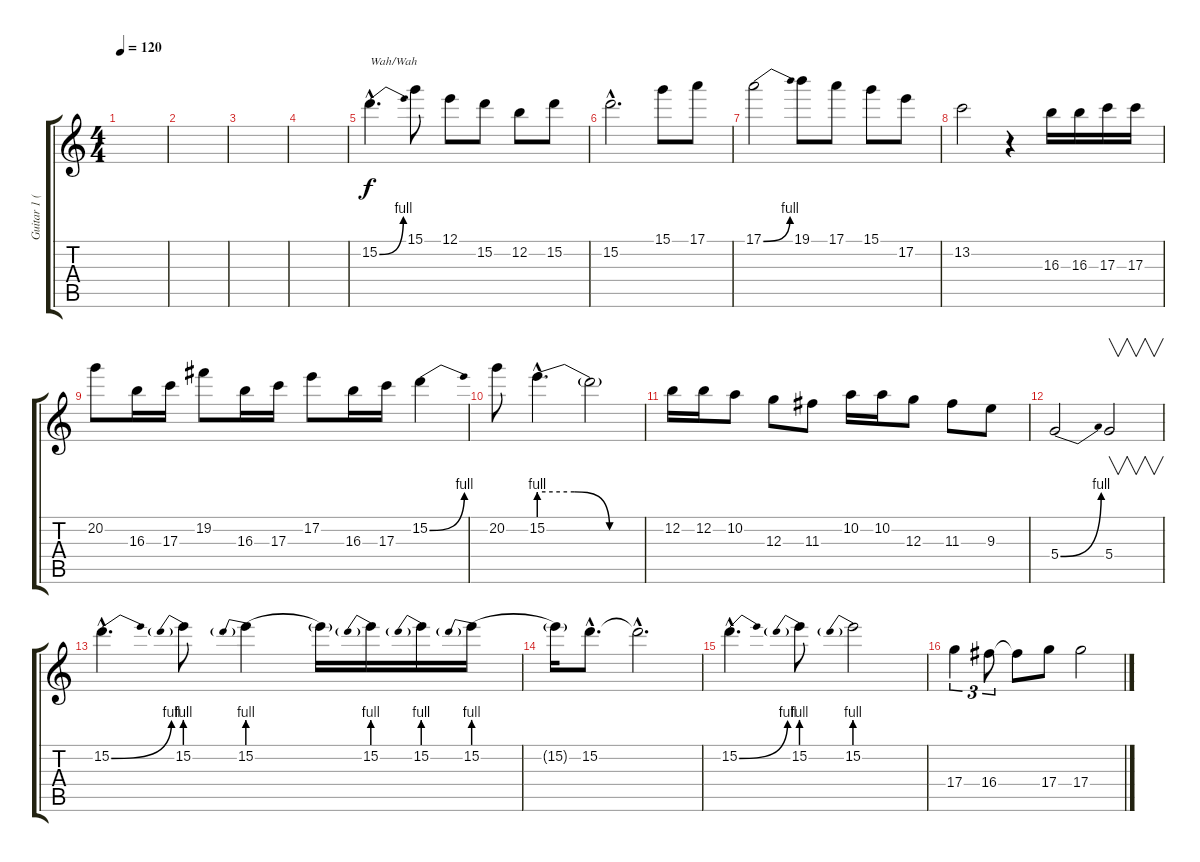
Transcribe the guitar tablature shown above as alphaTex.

\track ("Guitar 1 (solo)" "Guitar 1 (") {instrument distortionguitar}
\staff {score tabs}
\tuning (E4 B3 G3 D3 A2 E2) {hide}
\ts (4 4)
\tempo 120
\clef g2
\ks c
|
|
|
|
15.2{be (bend 0 0 60 4) hac}.4{d txt "Wah/Wah"} 15.1.8 12.1.8 15.2.8 12.2.8 15.2.8 |
15.2{hac}.2{d} 15.1.8 17.1.8 |
17.1{be (bend 0 0 60 4)}.2 19.1.8 17.1.8 15.1.8 17.2.8 |
13.2.2 r.4 16.3.16 16.3.16 17.3.16 17.3.16 |
20.2.8 16.3.16 17.3.16 19.2.8 16.3.16 17.3.16 17.2.8 16.3.16 17.3.16 15.2{be (bend 0 0 60 4)}.4 |
20.2.8 15.2{be (custom 0 4 20 4 40 0 60 0) hac}.4{d} 15.2{t}.2 |
12.2.16 12.2.16 10.2.8 12.3.8 11.3.8 10.2.16 10.2.16 12.3.8 11.3.8 9.3.8 |
5.4{be (bend 0 0 60 4)}.2 5.4.2{v} |
15.2{be (bend 0 0 60 4) hac}.4{d} 15.2{be (prebend 0 4 60 4)}.8 15.2{be (prebend 0 4 60 4)}.4 15.2{t}.16 15.2{be (prebend 0 4 60 4)}.16 15.2{be (prebend 0 4 60 4)}.16 15.2{be (prebend 0 4 60 4)}.16 |
15.2{t}.16 15.2{hac}.8{d} 15.2{hac t}.2{d} |
15.2{be (bend 0 0 60 4) hac}.4{d} 15.2{be (prebend 0 4 60 4)}.8 15.2{be (prebend 0 4 60 4)}.2 |
17.4.4{tu (3 2)} 16.4.8{tu (3 2)} 16.4{t}.8 17.4.8 17.4.2
